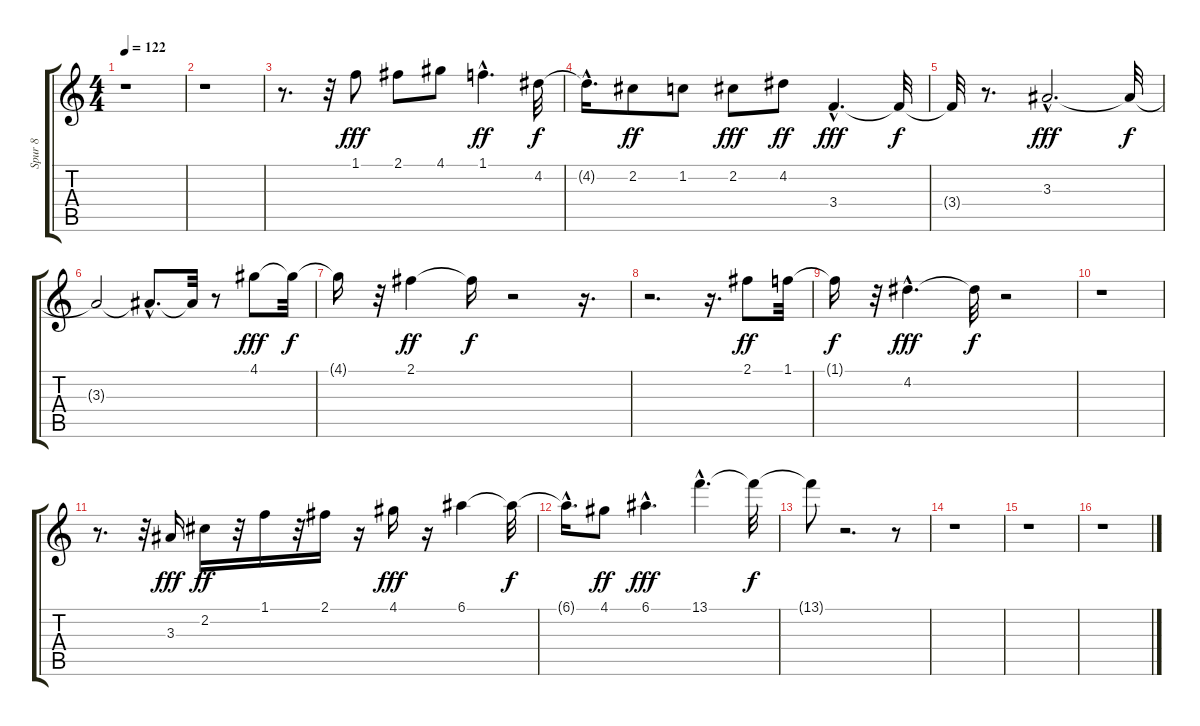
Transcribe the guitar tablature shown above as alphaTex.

\track ("Spur 8" "Spur 8") {instrument guitarharmonics}
\staff {score tabs}
\tuning (E4 B3 G3 D3 A2 E2) {hide}
\ts (4 4)
\tempo 122
\clef g2
\ks c
r.1{dy ff} |
r.1 |
r.8{d} r.32 1.1.8{dy fff} 2.1.8 4.1.8 1.1{hac}.4{d dy ff} 4.2.32{dy f} |
4.2{hac t}.16{d} 2.2.8{dy ff} 1.2.8 2.2.8{dy fff} 4.2.8{dy ff} 3.4{hac}.4{d dy fff} 3.4{t}.32{dy f} |
3.4{t}.32 r.8{d} 3.3{hac}.2{d dy fff} 3.3{t}.32{dy f} |
3.3{t}.2 3.3{hac t}.8{d} 3.3{t}.32 r.8 4.1.8{dy fff} 4.1{t}.32{dy f} |
4.1{t}.16 r.32 2.1.4{dy ff} 2.1{t}.16{dy f} r.2 r.16{d} |
r.2{d} r.16{d} 2.1.8{dy ff} 1.1.32 |
1.1{t}.16{dy f} r.32 4.2{hac}.4{d dy fff} 4.2{t}.32{dy f} r.2 |
r.1 |
r.8{d} r.32 3.3.16{dy fff} 2.2.16{dy ff} r.32 1.1.16 r.32 2.1.16 r.16 4.1.16{dy fff} r.16 6.1.4 6.1{t}.32{dy f} |
6.1{hac t}.16{d} 4.1.8{dy ff} 6.1{hac}.4{d dy fff} 13.1{hac}.4{d} 13.1{t}.32{dy f} |
13.1{t}.8 r.2{d} r.8 |
r.1 |
r.1 |
r.1
